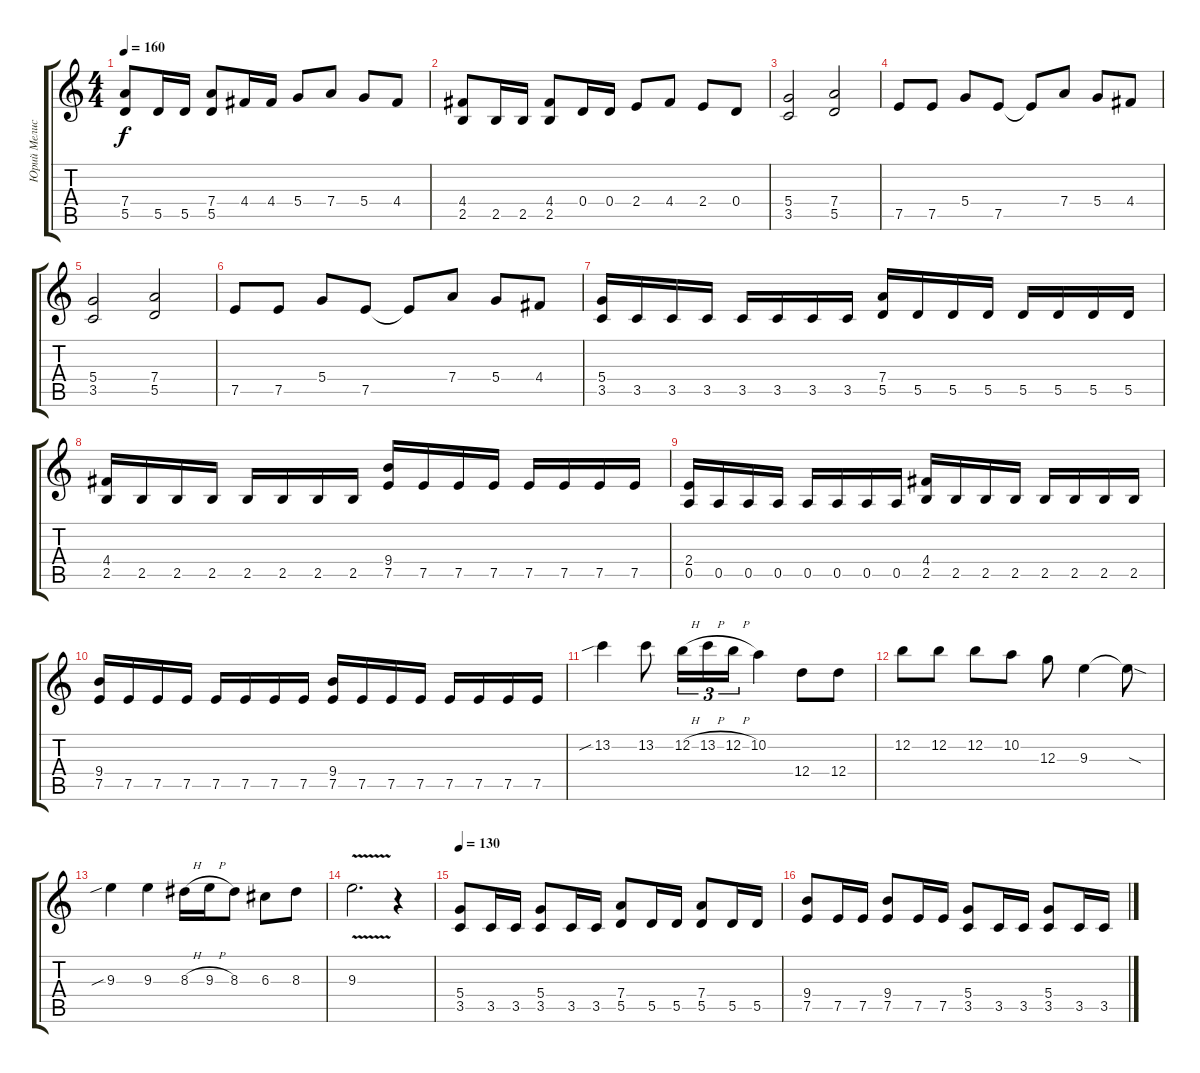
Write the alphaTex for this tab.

\track ("Юрий Мелисов" "Юрий Мелис") {instrument distortionguitar}
\staff {score tabs}
\tuning (E4 B3 G3 D3 A2 E2) {hide}
\ts (4 4)
\tempo 160
\clef g2
\ks c
(7.4 5.5).8{dy f} 5.5.16 5.5.16 (7.4 5.5).8 4.4.16 4.4.16 5.4.8 7.4.8 5.4.8 4.4.8 |
(4.4 2.5).8 2.5.16 2.5.16 (4.4 2.5).8 0.4.16 0.4.16 2.4.8 4.4.8 2.4.8 0.4.8 |
(5.4 3.5).2 (7.4 5.5).2 |
7.5.8 7.5.8 5.4.8 7.5.8 7.5{t}.8 7.4.8 5.4.8 4.4.8 |
(5.4 3.5).2 (7.4 5.5).2 |
7.5.8 7.5.8 5.4.8 7.5.8 7.5{t}.8 7.4.8 5.4.8 4.4.8 |
(5.4 3.5).16 3.5.16 3.5.16 3.5.16 3.5.16 3.5.16 3.5.16 3.5.16 (7.4 5.5).16 5.5.16 5.5.16 5.5.16 5.5.16 5.5.16 5.5.16 5.5.16 |
(4.4 2.5).16 2.5.16 2.5.16 2.5.16 2.5.16 2.5.16 2.5.16 2.5.16 (9.4 7.5).16 7.5.16 7.5.16 7.5.16 7.5.16 7.5.16 7.5.16 7.5.16 |
(2.4 0.5).16 0.5.16 0.5.16 0.5.16 0.5.16 0.5.16 0.5.16 0.5.16 (4.4 2.5).16 2.5.16 2.5.16 2.5.16 2.5.16 2.5.16 2.5.16 2.5.16 |
(9.4 7.5).16 7.5.16 7.5.16 7.5.16 7.5.16 7.5.16 7.5.16 7.5.16 (9.4 7.5).16 7.5.16 7.5.16 7.5.16 7.5.16 7.5.16 7.5.16 7.5.16 |
13.2{sib}.4 13.2.8 12.2{h}.16{tu (3 2)} 13.2{h}.16{tu (3 2)} 12.2{h}.16{tu (3 2)} 10.2.4 12.4.8 12.4.8 |
12.2.8 12.2.8 12.2.8 10.2.8 12.3.8 9.3.4 9.3{sod t}.8 |
9.3{sib}.4 9.3.4 8.3{h}.16 9.3{h}.16 8.3.8 6.3.8 8.3.8 |
9.3{v}.2{d} r.4 |
\tempo 130
(5.4 3.5).8 3.5.16 3.5.16 (5.4 3.5).8 3.5.16 3.5.16 (7.4 5.5).8 5.5.16 5.5.16 (7.4 5.5).8 5.5.16 5.5.16 |
(9.4 7.5).8 7.5.16 7.5.16 (9.4 7.5).8 7.5.16 7.5.16 (5.4 3.5).8 3.5.16 3.5.16 (5.4 3.5).8 3.5.16 3.5.16
